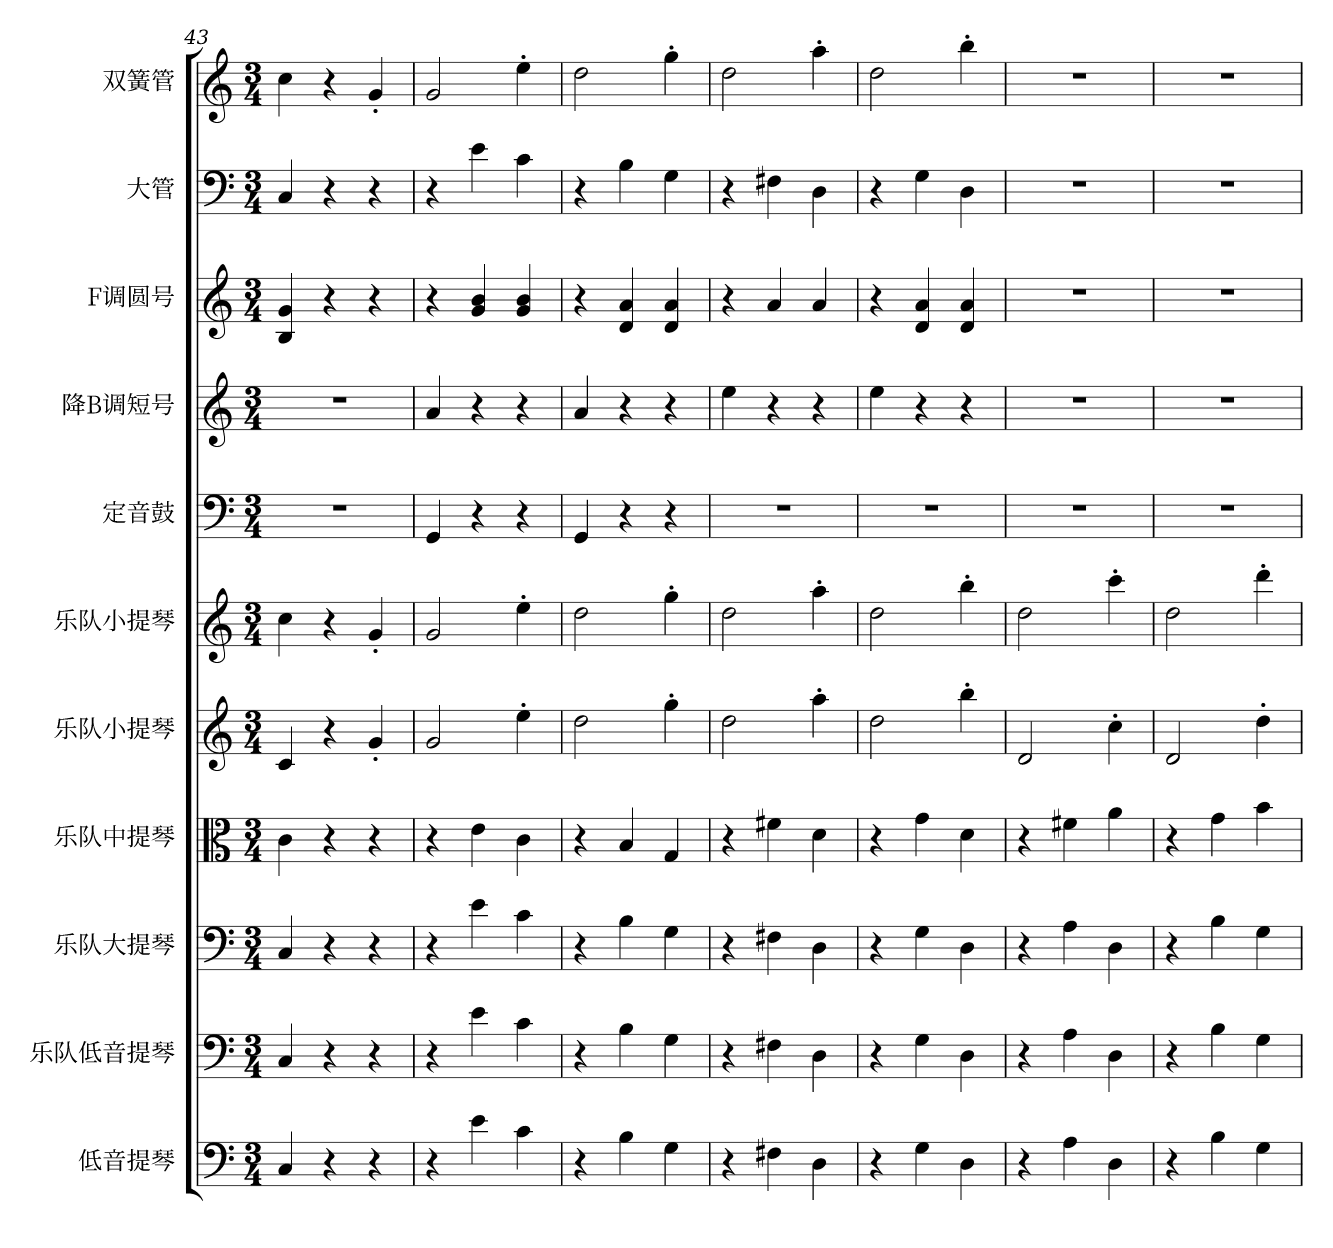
**kern	**kern	**kern	**kern	**kern	**kern	**kern	**kern	**kern	**kern	**kern
*part11	*part10	*part9	*part8	*part7	*part6	*part5	*part4	*part3	*part2	*part1
*staff11	*staff10	*staff9	*staff8	*staff7	*staff6	*staff5	*staff4	*staff3	*staff2	*staff1
*I"低音提琴	*I"乐队低音提琴	*I"乐队大提琴	*I"乐队中提琴	*I"乐队小提琴	*I"乐队小提琴	*I"定音鼓	*I"降B调短号	*I"F调圆号	*I"大管	*I"双簧管
!!LO:PB:g=z
*clefF4	*clefF4	*clefF4	*clefC3	*clefG2	*clefG2	*clefF4	*clefG2	*clefG2	*clefF4	*clefG2
*ITrd7c12	*ITrd7c12	*	*	*	*	*	*ITrd1c2	*ITrd4c7	*	*
*k[]	*k[]	*k[]	*k[]	*k[]	*k[]	*k[]	*k[b-e-]	*k[b-]	*k[]	*k[]
*M3/4	*M3/4	*M3/4	*M3/4	*M3/4	*M3/4	*M3/4	*M3/4	*M3/4	*M3/4	*M3/4
=43	=43	=43	=43	=43	=43	=43	=43	=43	=43	=43
4CC/	4CC/	4C/	4c\	4c/	4cc\	2.r	2.r	4E/ 4c/	4C/	4cc\
4r	4r	4r	4r	4r	4r	.	.	4r	4r	4r
4r	4r	4r	4r	4g'/	4g'/	.	.	4r	4r	4g'/
=44	=44	=44	=44	=44	=44	=44	=44	=44	=44	=44
*	*	*	*	*	*	*	*	*	*	*MM132
4r	4r	4r	4r	2g/	2g/	4GG/	4g/	4r	4r	2g/
4E\	4E\	4e\	4e\	.	.	4r	4r	4c/ 4e/	4e\	.
4C\	4C\	4c\	4c\	4ee'\	4ee'\	4r	4r	4c/ 4e/	4c\	4ee'\
=45	=45	=45	=45	=45	=45	=45	=45	=45	=45	=45
4r	4r	4r	4r	2dd\	2dd\	4GG/	4g/	4r	4r	2dd\
4BB\	4BB\	4B\	4B/	.	.	4r	4r	4G/ 4d/	4B\	.
4GG\	4GG\	4G\	4G/	4gg'\	4gg'\	4r	4r	4G/ 4d/	4G\	4gg'\
=46	=46	=46	=46	=46	=46	=46	=46	=46	=46	=46
4r	4r	4r	4r	2dd\	2dd\	2.r	4dd\	4r	4r	2dd\
4FF#X\	4FF#X\	4F#X\	4f#X\	.	.	.	4r	4d/	4F#X\	.
4DD\	4DD\	4D\	4d\	4aa'\	4aa'\	.	4r	4d/	4D\	4aa'\
=47	=47	=47	=47	=47	=47	=47	=47	=47	=47	=47
4r	4r	4r	4r	2dd\	2dd\	2.r	4dd\	4r	4r	2dd\
4GG\	4GG\	4G\	4g\	.	.	.	4r	4G/ 4d/	4G\	.
4DD\	4DD\	4D\	4d\	4bb'\	4bb'\	.	4r	4G/ 4d/	4D\	4bb'\
=48	=48	=48	=48	=48	=48	=48	=48	=48	=48	=48
4r	4r	4r	4r	2d/	2dd\	2.r	2.r	2.r	2.r	2.r
4AA\	4AA\	4A\	4f#X\	.	.	.	.	.	.	.
4DD\	4DD\	4D\	4a\	4cc'\	4ccc'\	.	.	.	.	.
=49	=49	=49	=49	=49	=49	=49	=49	=49	=49	=49
4r	4r	4r	4r	2d/	2dd\	2.r	2.r	2.r	2.r	2.r
4BB\	4BB\	4B\	4g\	.	.	.	.	.	.	.
4GG\	4GG\	4G\	4b\	4dd'\	4ddd'\	.	.	.	.	.
=	=	=	=	=	=	=	=	=	=	=
*-	*-	*-	*-	*-	*-	*-	*-	*-	*-	*-
